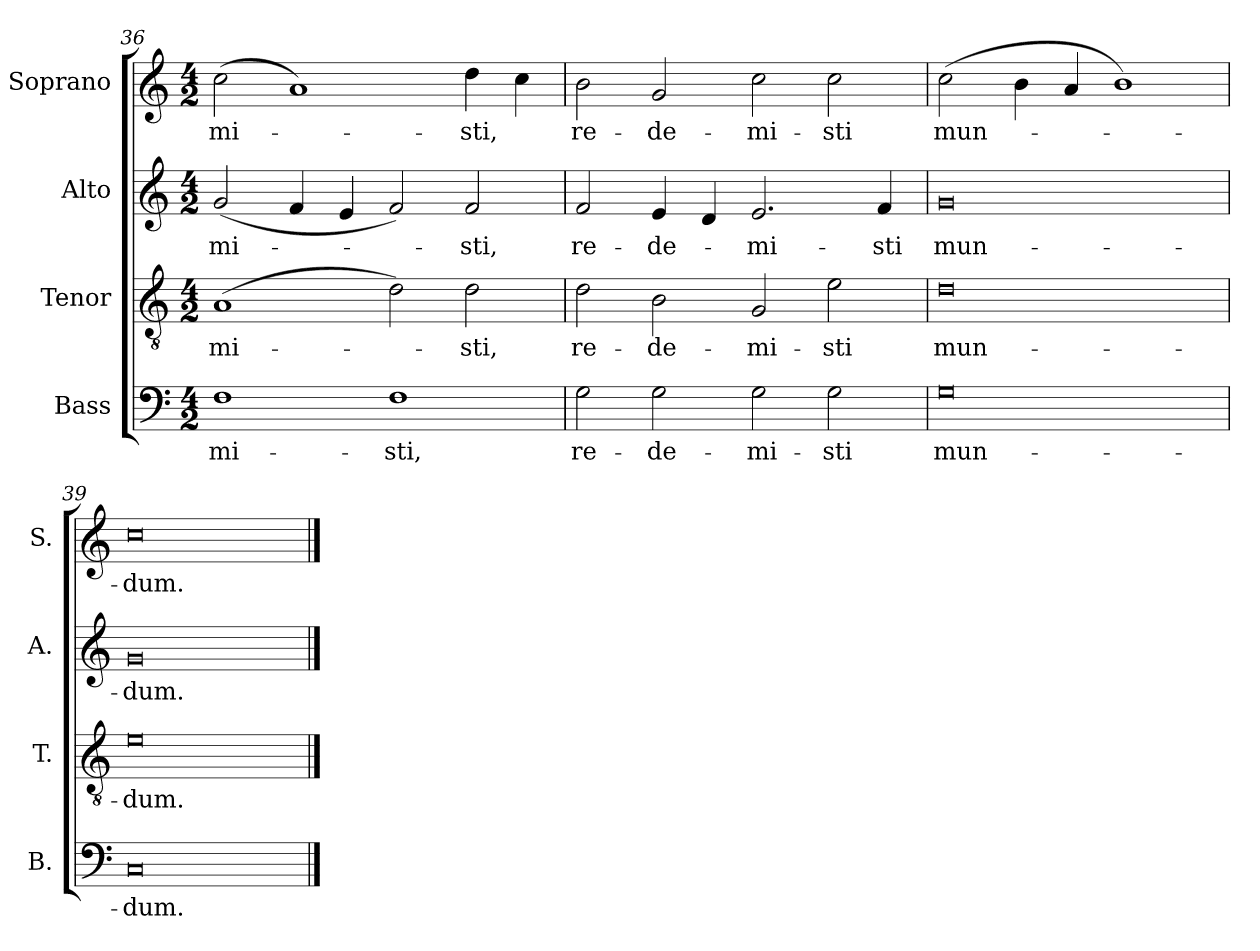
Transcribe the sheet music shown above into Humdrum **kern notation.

**kern	**text	**kern	**text	**kern	**text	**kern	**text
*part4	*part4	*part3	*part3	*part2	*part2	*part1	*part1
*staff4	*staff4	*staff3	*staff3	*staff2	*staff2	*staff1	*staff1
*I"Bass	*	*I"Tenor	*	*I"Alto	*	*I"Soprano	*
*I'B.	*	*I'T.	*	*I'A.	*	*I'S.	*
*clefF4	*	*clefGv2	*	*clefG2	*	*clefG2	*
*	*	*ITrd7c12	*	*	*	*	*
*k[]	*	*k[]	*	*k[]	*	*k[]	*
*C:	*	*C:	*	*C:	*	*C:	*
*M4/2	*	*M4/2	*	*M4/2	*	*M4/2	*
=36	=36	=36	=36	=36	=36	=36	=36
!	!LO:LY:b:color=#000000	!	!	!	!	!	!
!	!	!	!LO:LY:b:color=#000000	!	!	!	!
!	!	!	!	!	!LO:LY:b:color=#000000	!	!
!	!	!	!	!	!	!	!LO:LY:b:color=#000000
1Fi	-mi-	(1AAi	-mi-	(2gi/	-mi-	(2cci\	-mi-
.	.	.	.	4fi/	.	1ai)	.
.	.	.	.	4ei/	.	.	.
!	!LO:LY:b:color=#000000	!	!	!	!	!	!
1Fi	-sti,	2Di\)	.	2fi/)	.	.	.
!	!	!	!LO:LY:b:color=#000000	!	!	!	!
!	!	!	!	!	!LO:LY:b:color=#000000	!	!
!	!	!	!	!	!	!	!LO:LY:b:color=#000000
.	.	2Di\	-sti,	2fi/	-sti,	4ddi\	-sti,
.	.	.	.	.	.	4cci\	.
=37	=37	=37	=37	=37	=37	=37	=37
!	!LO:LY:b:color=#000000	!	!	!	!	!	!
!	!	!	!LO:LY:b:color=#000000	!	!	!	!
!	!	!	!	!	!LO:LY:b:color=#000000	!	!
!	!	!	!	!	!	!	!LO:LY:b:color=#000000
2Gi\	re-	2Di\	re-	2fi/	re-	2bi\	re-
!	!LO:LY:b:color=#000000	!	!	!	!	!	!
!	!	!	!LO:LY:b:color=#000000	!	!	!	!
!	!	!	!	!	!LO:LY:b:color=#000000	!	!
!	!	!	!	!	!	!	!LO:LY:b:color=#000000
2Gi\	-de-	2BBi\	-de-	4ei/	-de-	2gi/	-de-
.	.	.	.	4di/	.	.	.
!	!LO:LY:b:color=#000000	!	!	!	!	!	!
!	!	!	!LO:LY:b:color=#000000	!	!	!	!
!	!	!	!	!	!LO:LY:b:color=#000000	!	!
!	!	!	!	!	!	!	!LO:LY:b:color=#000000
2Gi\	-mi-	2GGi/	-mi-	2.ei/	-mi-	2cci\	-mi-
!	!LO:LY:b:color=#000000	!	!	!	!	!	!
!	!	!	!LO:LY:b:color=#000000	!	!	!	!
!	!	!	!	!	!	!	!LO:LY:b:color=#000000
2Gi\	-sti	2Ei\	-sti	.	.	2cci\	-sti
!	!	!	!	!	!LO:LY:b:color=#000000	!	!
.	.	.	.	4fi/	-sti	.	.
=38	=38	=38	=38	=38	=38	=38	=38
!	!LO:LY:b:color=#000000	!	!	!	!	!	!
!	!	!	!LO:LY:b:color=#000000	!	!	!	!
!	!	!	!	!	!LO:LY:b:color=#000000	!	!
!	!	!	!	!	!	!	!LO:LY:b:color=#000000
0Gi	mun-	0Di	mun-	0gi	mun-	(2cci\	mun-
.	.	.	.	.	.	4bi\	.
.	.	.	.	.	.	4ai/	.
.	.	.	.	.	.	1bi)	.
=39	=39	=39	=39	=39	=39	=39	=39
!	!LO:LY:b:color=#000000	!	!	!	!	!	!
!	!	!	!LO:LY:b:color=#000000	!	!	!	!
!	!	!	!	!	!LO:LY:b:color=#000000	!	!
!	!	!	!	!	!	!	!LO:LY:b:color=#000000
0Ci	-dum.	0Ei	-dum.	0gi	-dum.	0cci	-dum.
==	==	==	==	==	==	==	==
*-	*-	*-	*-	*-	*-	*-	*-
